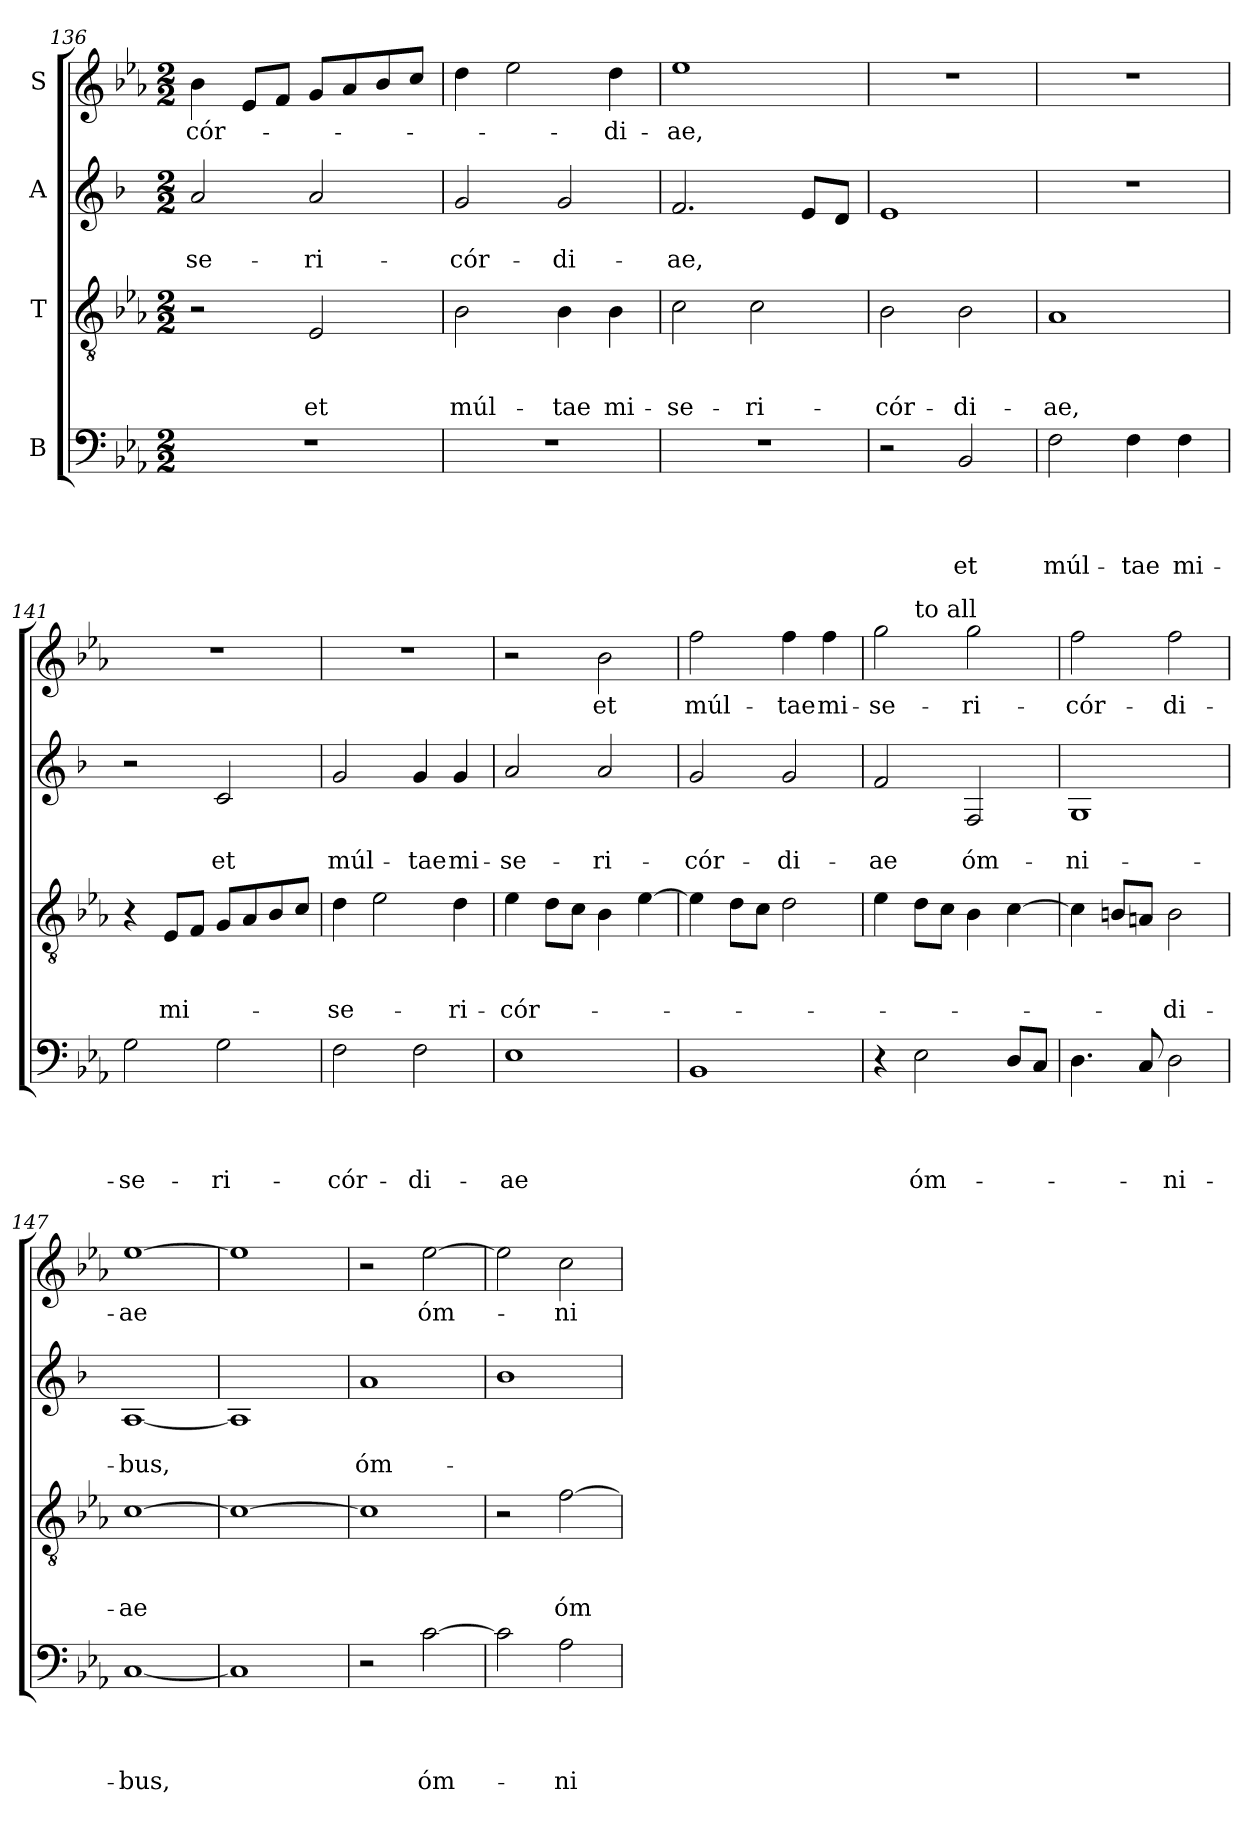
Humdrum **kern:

**kern	**text	**text	**text	**text	**kern	**text	**text	**text	**kern	**text	**text	**kern	**text
*part4	*part4	*part4	*part4	*part4	*part3	*part3	*part3	*part3	*part2	*part2	*part2	*part1	*part1
*staff4	*staff4	*staff4	*staff4	*staff4	*staff3	*staff3	*staff3	*staff3	*staff2	*staff2	*staff2	*staff1	*staff1
*I"B	*	*	*	*	*I"T	*	*	*	*I"A	*	*	*I"S	*
*clefF4	*	*	*	*	*clefGv2	*	*	*	*clefG2	*	*	*clefG2	*
*	*	*	*	*	*	*	*	*	*ITrd1c2	*	*	*	*
*k[b-e-a-]	*	*	*	*	*k[b-e-a-]	*	*	*	*k[b-e-a-]	*	*	*k[b-e-a-]	*
*E-:	*	*	*	*	*E-:	*	*	*	*E-:	*	*	*E-:	*
*M2/2	*	*	*	*	*M2/2	*	*	*	*M2/2	*	*	*M2/2	*
=136	=136	=136	=136	=136	=136	=136	=136	=136	=136	=136	=136	=136	=136
!	!	!	!	!	!	!	!	!	!	!	!LO:LY:b	!	!LO:LY:b
1r	.	.	.	.	2r	.	.	.	2g/	.	-se-	4b-\	-cór-
.	.	.	.	.	.	.	.	.	.	.	.	8e-/L	.
.	.	.	.	.	.	.	.	.	.	.	.	8f/J	.
!	!	!	!	!	!	!	!	!LO:LY:b	!	!	!LO:LY:b	!	!
.	.	.	.	.	2E-/	.	.	et	2g/	.	-ri-	8g/L	.
.	.	.	.	.	.	.	.	.	.	.	.	8a-/	.
.	.	.	.	.	.	.	.	.	.	.	.	8b-/	.
.	.	.	.	.	.	.	.	.	.	.	.	8cc/J	.
=137	=137	=137	=137	=137	=137	=137	=137	=137	=137	=137	=137	=137	=137
!	!	!	!	!	!	!	!	!LO:LY:b	!	!	!LO:LY:b	!	!
1r	.	.	.	.	2B-\	.	.	múl-	2f/	.	-cór-	4dd\	.
.	.	.	.	.	.	.	.	.	.	.	.	2ee-\	.
!	!	!	!	!	!	!	!	!LO:LY:b	!	!	!LO:LY:b	!	!
.	.	.	.	.	4B-\	.	.	-tae	2f/	.	-di-	.	.
!	!	!	!	!	!	!	!	!LO:LY:b	!	!	!	!	!LO:LY:b
.	.	.	.	.	4B-\	.	.	mi-	.	.	.	4dd\	-di-
=138	=138	=138	=138	=138	=138	=138	=138	=138	=138	=138	=138	=138	=138
!	!	!	!	!	!	!	!	!LO:LY:b	!	!	!LO:LY:b	!	!LO:LY:b
1r	.	.	.	.	2c\	.	.	-se-	2.e-/	.	-ae,	1ee-	-ae,
!	!	!	!	!	!	!	!	!LO:LY:b	!	!	!	!	!
.	.	.	.	.	2c\	.	.	-ri-	.	.	.	.	.
.	.	.	.	.	.	.	.	.	8d/L	.	.	.	.
.	.	.	.	.	.	.	.	.	8c/J	.	.	.	.
=139	=139	=139	=139	=139	=139	=139	=139	=139	=139	=139	=139	=139	=139
!	!	!	!	!	!	!	!	!LO:LY:b	!	!	!	!	!
2r	.	.	.	.	2B-\	.	.	-cór-	1d	.	.	1r	.
!	!	!	!	!LO:LY:b	!	!	!	!LO:LY:b	!	!	!	!	!
2BB-/	.	.	.	et	2B-\	.	.	-di-	.	.	.	.	.
!!LO:LB:g=z
=140	=140	=140	=140	=140	=140	=140	=140	=140	=140	=140	=140	=140	=140
!	!	!	!	!LO:LY:b	!	!	!	!LO:LY:b	!	!	!	!	!
2F\	.	.	.	múl-	1A-	.	.	-ae,	1r	.	.	1r	.
!	!	!	!	!LO:LY:b	!	!	!	!	!	!	!	!	!
4F\	.	.	.	-tae	.	.	.	.	.	.	.	.	.
!	!	!	!	!LO:LY:b	!	!	!	!	!	!	!	!	!
4F\	.	.	.	mi-	.	.	.	.	.	.	.	.	.
=141	=141	=141	=141	=141	=141	=141	=141	=141	=141	=141	=141	=141	=141
!	!	!	!	!LO:LY:b	!	!	!	!	!	!	!	!	!
2G\	.	.	.	-se-	4r	.	.	.	2r	.	.	1r	.
!	!	!	!	!	!	!	!	!LO:LY:b	!	!	!	!	!
.	.	.	.	.	8E-/L	.	.	mi-	.	.	.	.	.
.	.	.	.	.	8F/J	.	.	.	.	.	.	.	.
!	!	!	!	!LO:LY:b	!	!	!	!	!	!	!LO:LY:b	!	!
2G\	.	.	.	-ri-	8G/L	.	.	.	2B-/	.	et	.	.
.	.	.	.	.	8A-/	.	.	.	.	.	.	.	.
.	.	.	.	.	8B-/	.	.	.	.	.	.	.	.
.	.	.	.	.	8c/J	.	.	.	.	.	.	.	.
=142	=142	=142	=142	=142	=142	=142	=142	=142	=142	=142	=142	=142	=142
!	!	!	!	!LO:LY:b	!	!	!	!LO:LY:b	!	!	!LO:LY:b	!	!
2F\	.	.	.	-cór-	4d\	.	.	-se-	2f/	.	múl-	1r	.
.	.	.	.	.	2e-\	.	.	.	.	.	.	.	.
!	!	!	!	!LO:LY:b	!	!	!	!	!	!	!LO:LY:b	!	!
2F\	.	.	.	-di-	.	.	.	.	4f/	.	-tae	.	.
!	!	!	!	!	!	!	!	!LO:LY:b	!	!	!LO:LY:b	!	!
.	.	.	.	.	4d\	.	.	-ri-	4f/	.	mi-	.	.
=143	=143	=143	=143	=143	=143	=143	=143	=143	=143	=143	=143	=143	=143
!	!	!	!	!LO:LY:b	!	!	!	!LO:LY:b	!	!	!LO:LY:b	!	!
1E-	.	.	.	-ae	4e-\	.	.	-cór-	2g/	.	-se-	2r	.
.	.	.	.	.	8d\L	.	.	.	.	.	.	.	.
.	.	.	.	.	8c\J	.	.	.	.	.	.	.	.
!	!	!	!	!	!	!	!	!	!	!	!LO:LY:b	!	!LO:LY:b
.	.	.	.	.	4B-\	.	.	.	2g/	.	-ri-	2b-\	et
.	.	.	.	.	[4e-\	.	.	.	.	.	.	.	.
=144	=144	=144	=144	=144	=144	=144	=144	=144	=144	=144	=144	=144	=144
!	!	!	!	!	!	!	!	!	!	!	!LO:LY:b	!	!LO:LY:b
1BB-	.	.	.	.	4e-\]	.	.	.	2f/	.	-cór-	2ff\	múl-
.	.	.	.	.	8d\L	.	.	.	.	.	.	.	.
.	.	.	.	.	8c\J	.	.	.	.	.	.	.	.
!	!	!	!	!	!	!	!	!	!	!	!LO:LY:b	!	!LO:LY:b
.	.	.	.	.	2d\	.	.	.	2f/	.	-di-	4ff\	-tae
!	!	!	!	!	!	!	!	!	!	!	!	!	!LO:LY:b
.	.	.	.	.	.	.	.	.	.	.	.	4ff\	mi-
!!LO:PB:g=z
=145	=145	=145	=145	=145	=145	=145	=145	=145	=145	=145	=145	=145	=145
!	!	!	!	!	!	!	!	!	!	!	!LO:LY:b	!	!LO:LY:b
*	*	*	*	*	*	*	*	*	*	*	*	*^	*
4r	.	.	.	.	4e-\	.	.	.	2e-/	.	-ae	2gg\	4ryy	-se-
!	!	!	!	!	!	!	!	!	!	!	!	!	!LO:TX:a:t=to all	!
!	!	!	!	!LO:LY:b	!	!	!	!	!	!	!	!	!	!
2E-\	.	.	.	óm-	8d\L	.	.	.	.	.	.	.	2.ryy	.
.	.	.	.	.	8c\J	.	.	.	.	.	.	.	.	.
!	!	!	!	!	!	!	!	!	!	!	!LO:LY:b	!	!	!LO:LY:b
.	.	.	.	.	4B-\	.	.	.	2E-/	.	óm-	2gg\	.	-ri-
8D/L	.	.	.	.	[4c\	.	.	.	.	.	.	.	.	.
8C/J	.	.	.	.	.	.	.	.	.	.	.	.	.	.
=146	=146	=146	=146	=146	=146	=146	=146	=146	=146	=146	=146	=146	=146	=146
!	!	!	!	!	!	!	!	!	!	!	!LO:LY:b	!	!	!LO:LY:b
*	*	*	*	*	*	*	*	*	*	*	*	*v	*v	*
4.D\	.	.	.	.	4c\]	.	.	.	1F	.	-ni-	2ff\	-cór-
.	.	.	.	.	8B/L	.	.	.	.	.	.	.	.
8C/	.	.	.	.	8A/J	.	.	.	.	.	.	.	.
!	!	!	!	!LO:LY:b	!	!	!	!LO:LY:b	!	!	!	!	!LO:LY:b
2D\	.	.	.	-ni-	2B\	.	.	-di-	.	.	.	2ff\	-di-
=147	=147	=147	=147	=147	=147	=147	=147	=147	=147	=147	=147	=147	=147
!	!	!	!	!LO:LY:b	!	!	!	!LO:LY:b	!	!	!LO:LY:b	!	!LO:LY:b
[1C	.	.	.	-bus,	[1c	.	.	-ae	[1G	.	-bus,	[1ee-	-ae
=148	=148	=148	=148	=148	=148	=148	=148	=148	=148	=148	=148	=148	=148
1C]	.	.	.	.	1c_	.	.	.	1G]	.	.	1ee-]	.
=149	=149	=149	=149	=149	=149	=149	=149	=149	=149	=149	=149	=149	=149
!	!	!	!	!	!	!	!	!	!	!	!LO:LY:b	!	!
2r	.	.	.	.	1c]	.	.	.	1g	.	óm-	2r	.
!	!	!	!	!LO:LY:b	!	!	!	!	!	!	!	!	!LO:LY:b
[2c\	.	.	.	óm-	.	.	.	.	.	.	.	[2ee-\	óm-
=150	=150	=150	=150	=150	=150	=150	=150	=150	=150	=150	=150	=150	=150
2c\]	.	.	.	.	2r	.	.	.	1a-	.	.	2ee-\]	.
!	!	!	!	!LO:LY:b	!	!	!	!LO:LY:b	!	!	!	!	!LO:LY:b
2A-\	.	.	.	-ni-	[2f\	.	.	óm-	.	.	.	2cc\	-ni-
=	=	=	=	=	=	=	=	=	=	=	=	=	=
*-	*-	*-	*-	*-	*-	*-	*-	*-	*-	*-	*-	*-	*-
